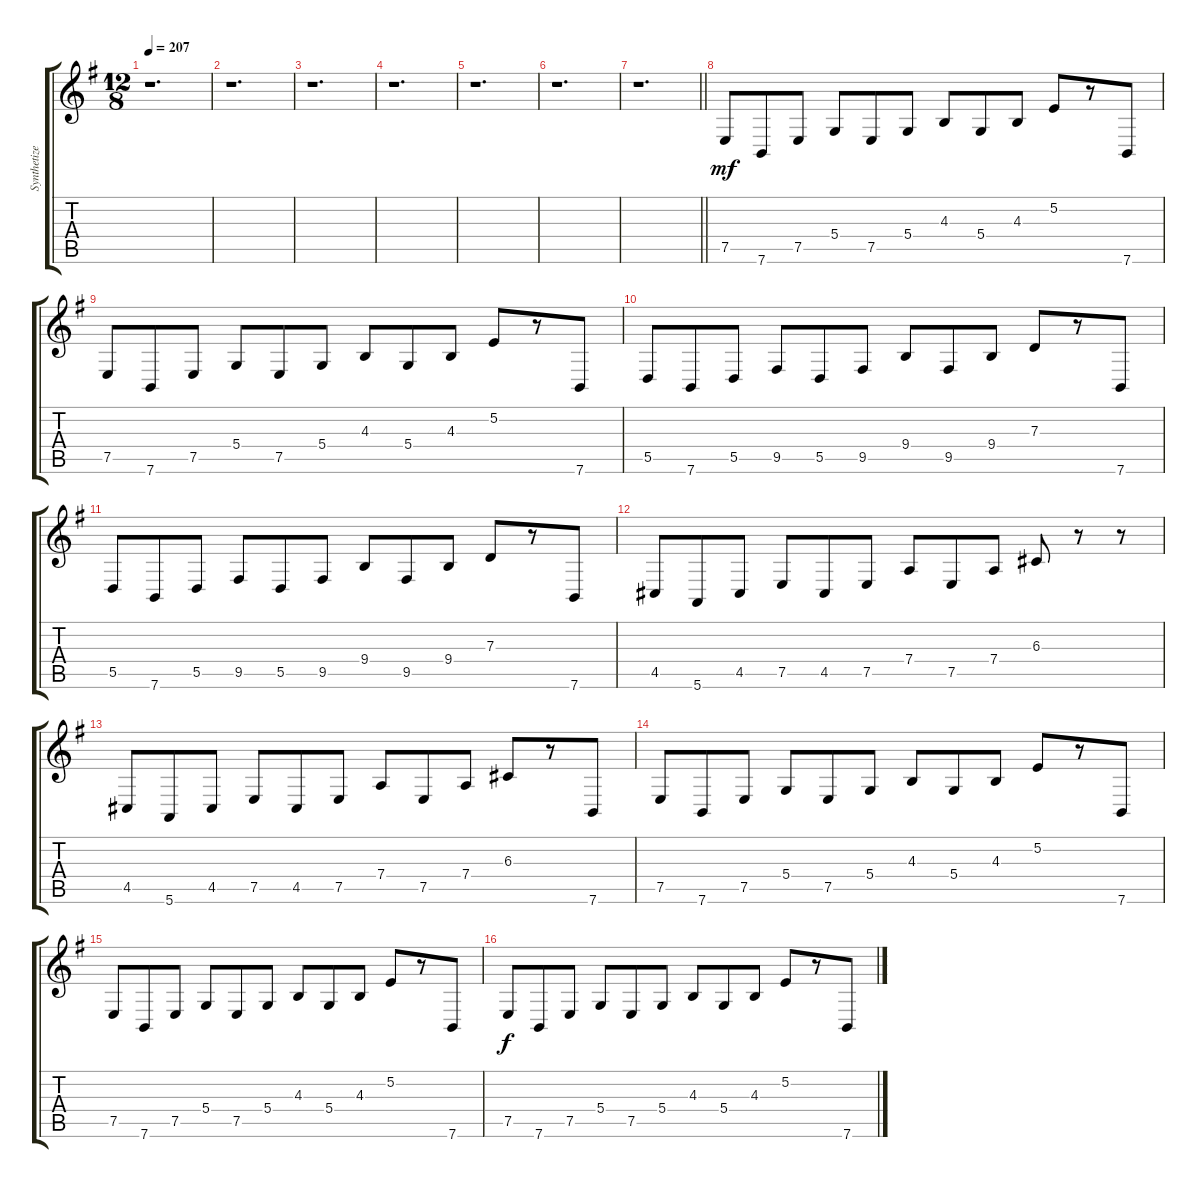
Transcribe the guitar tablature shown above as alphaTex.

\track ("Synthetizer 1" "Synthetize") {instrument lead2sawtooth}
\staff {score tabs}
\tuning (E4 B3 G3 D3 A2 E2) {hide}
\ts (12 8)
\tempo 207
\clef g2
\ks g
r.1{d dy f} |
r.1{d} |
r.1{d} |
r.1{d} |
r.1{d} |
r.1{d} |
\barLineRight lightlight
r.1{d} |
\section ("" "")
7.5.8{dy mf} 7.6.8 7.5.8 5.4.8 7.5.8 5.4.8 4.3.8 5.4.8 4.3.8 5.2.8 r.8 7.6.8 |
7.5.8 7.6.8 7.5.8 5.4.8 7.5.8 5.4.8 4.3.8 5.4.8 4.3.8 5.2.8 r.8 7.6.8 |
5.5.8 7.6.8 5.5.8 9.5.8 5.5.8 9.5.8 9.4.8 9.5.8 9.4.8 7.3.8 r.8 7.6.8 |
5.5.8 7.6.8 5.5.8 9.5.8 5.5.8 9.5.8 9.4.8 9.5.8 9.4.8 7.3.8 r.8 7.6.8 |
4.5.8 5.6.8 4.5.8 7.5.8 4.5.8 7.5.8 7.4.8 7.5.8 7.4.8 6.3.8 r.8 r.8 |
4.5.8 5.6.8 4.5.8 7.5.8 4.5.8 7.5.8 7.4.8 7.5.8 7.4.8 6.3.8 r.8 7.6.8 |
7.5.8 7.6.8 7.5.8 5.4.8 7.5.8 5.4.8 4.3.8 5.4.8 4.3.8 5.2.8 r.8 7.6.8 |
7.5.8 7.6.8 7.5.8 5.4.8 7.5.8 5.4.8 4.3.8 5.4.8 4.3.8 5.2.8 r.8 7.6.8 |
7.5.8{dy f} 7.6.8 7.5.8 5.4.8 7.5.8 5.4.8 4.3.8 5.4.8 4.3.8 5.2.8 r.8 7.6.8
